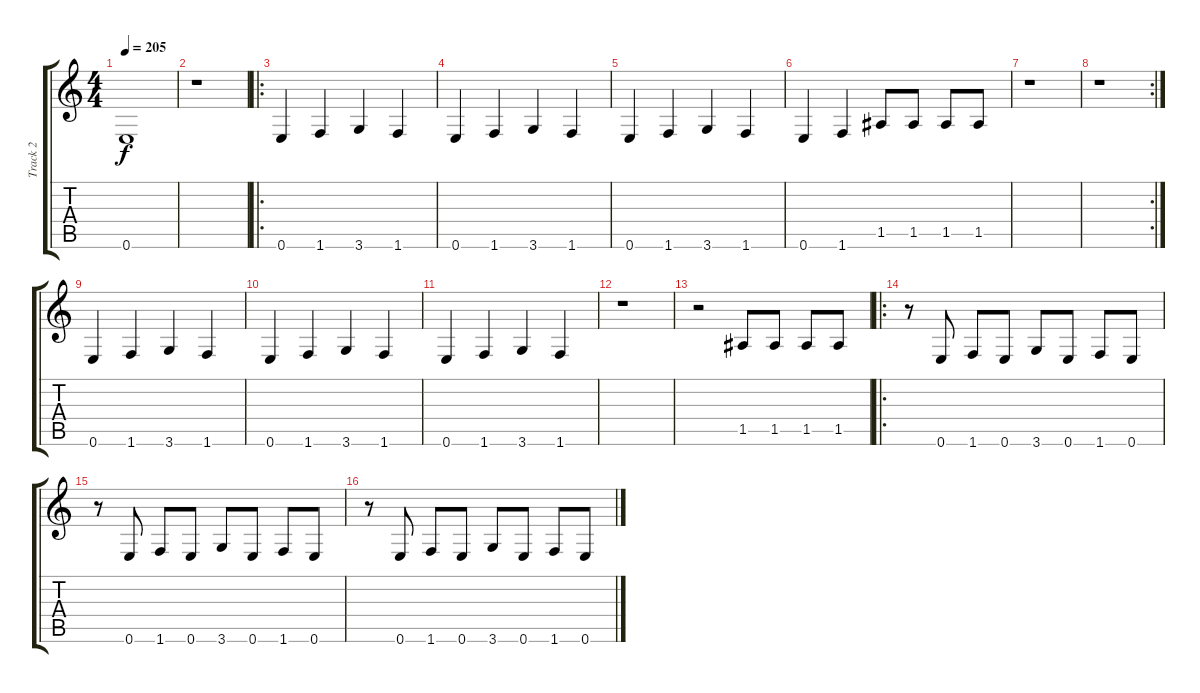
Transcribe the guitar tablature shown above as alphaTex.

\track ("Track 2" "Track 2") {instrument electricbasspick}
\staff {score tabs}
\tuning (E4 B3 G3 D3 A2 E2) {hide}
\ts (4 4)
\tempo 205
\clef g2
\ks c
0.6.1{dy f instrument electricbasspick} |
r.1 |
\ro
0.6.4 1.6.4 3.6.4 1.6.4 |
0.6.4 1.6.4 3.6.4 1.6.4 |
0.6.4 1.6.4 3.6.4 1.6.4 |
0.6.4 1.6.4 1.5.8 1.5.8 1.5.8 1.5.8 |
r.1 |
\rc 2
r.1 |
0.6.4 1.6.4 3.6.4 1.6.4 |
0.6.4 1.6.4 3.6.4 1.6.4 |
0.6.4 1.6.4 3.6.4 1.6.4 |
r.1 |
r.2 1.5.8 1.5.8 1.5.8 1.5.8 |
\ro
r.8 0.6.8 1.6.8 0.6.8 3.6.8 0.6.8 1.6.8 0.6.8 |
r.8 0.6.8 1.6.8 0.6.8 3.6.8 0.6.8 1.6.8 0.6.8 |
r.8 0.6.8 1.6.8 0.6.8 3.6.8 0.6.8 1.6.8 0.6.8
